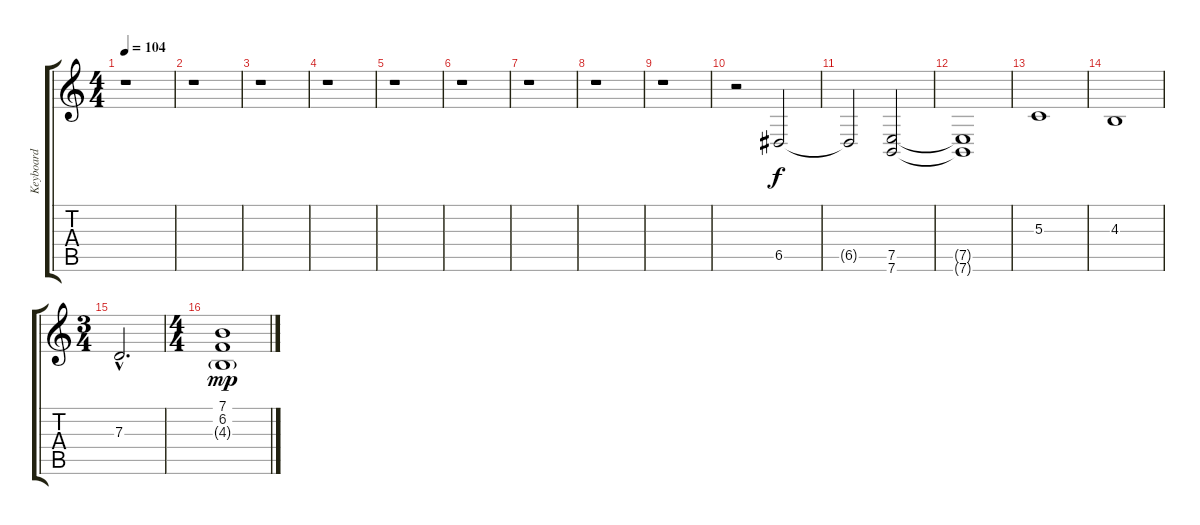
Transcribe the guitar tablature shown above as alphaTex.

\track ("Keyboard" "Keyboard") {instrument stringensemble2}
\staff {score tabs}
\tuning (E4 B3 G3 D3 A2 E2) {hide}
\ts (4 4)
\tempo 104
\clef g2
\ks c
r.1{dy f instrument stringensemble2} |
r.1 |
r.1 |
r.1 |
r.1 |
r.1 |
r.1 |
r.1 |
r.1 |
r.2 6.5.2 |
6.5{t}.2 (7.5 7.6).2 |
(7.5{t} 7.6{t}).1 |
5.3.1 |
4.3.1 |
\ts (3 4)
7.3{hac}.2{d} |
\ts (4 4)
(7.1 6.2 4.3{g}).1{dy mp}
